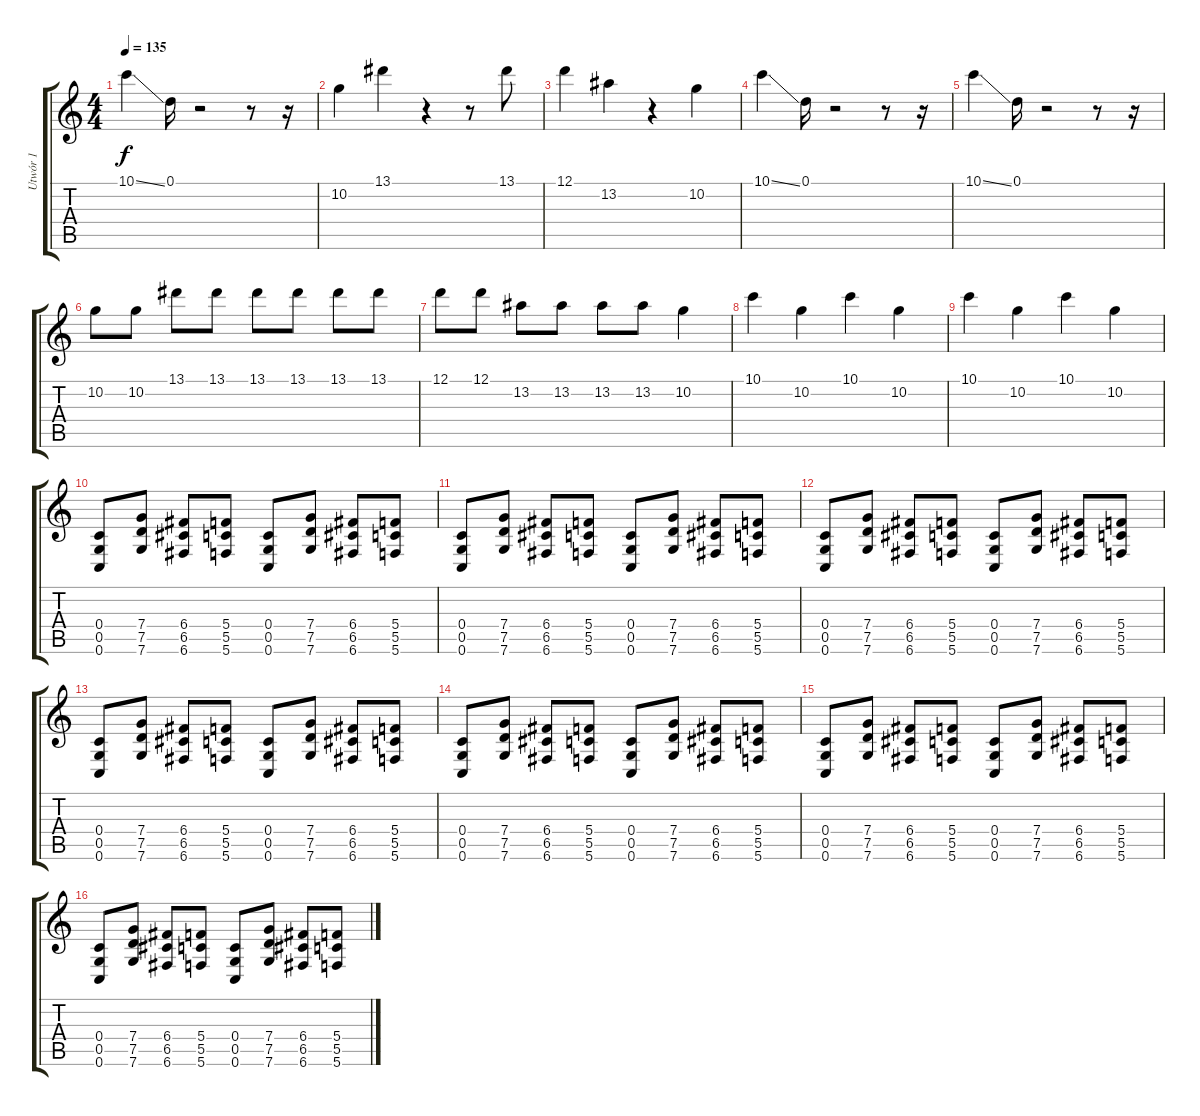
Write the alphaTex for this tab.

\track ("Utwór 1" "Utwór 1") {instrument distortionguitar}
\staff {score tabs}
\tuning (D4 A3 F3 C3 G2 C2) {hide}
\ts (4 4)
\tempo 135
\clef g2
\ks c
10.1{ss}.4{dy f} 0.1.16 r.2 r.8 r.16 |
10.2.4{instrument electricguitarmuted} 13.1.4 r.4 r.8 13.1.8 |
12.1.4 13.2.4 r.4 10.2.4 |
10.1{ss}.4 0.1.16 r.2 r.8 r.16 |
10.1{ss}.4 0.1.16 r.2 r.8 r.16 |
10.2.8 10.2.8 13.1.8 13.1.8 13.1.8 13.1.8 13.1.8 13.1.8 |
12.1.8 12.1.8 13.2.8 13.2.8 13.2.8 13.2.8 10.2.4 |
10.1.4 10.2.4 10.1.4 10.2.4 |
10.1.4 10.2.4 10.1.4 10.2.4 |
(0.4 0.5 0.6).8{instrument distortionguitar} (7.4 7.5 7.6).8 (6.4 6.5 6.6).8 (5.4 5.5 5.6).8 (0.4 0.5 0.6).8 (7.4 7.5 7.6).8 (6.4 6.5 6.6).8 (5.4 5.5 5.6).8 |
(0.4 0.5 0.6).8 (7.4 7.5 7.6).8 (6.4 6.5 6.6).8 (5.4 5.5 5.6).8 (0.4 0.5 0.6).8 (7.4 7.5 7.6).8 (6.4 6.5 6.6).8 (5.4 5.5 5.6).8 |
(0.4 0.5 0.6).8 (7.4 7.5 7.6).8 (6.4 6.5 6.6).8 (5.4 5.5 5.6).8 (0.4 0.5 0.6).8 (7.4 7.5 7.6).8 (6.4 6.5 6.6).8 (5.4 5.5 5.6).8 |
(0.4 0.5 0.6).8 (7.4 7.5 7.6).8 (6.4 6.5 6.6).8 (5.4 5.5 5.6).8 (0.4 0.5 0.6).8 (7.4 7.5 7.6).8 (6.4 6.5 6.6).8 (5.4 5.5 5.6).8 |
(0.4 0.5 0.6).8 (7.4 7.5 7.6).8 (6.4 6.5 6.6).8 (5.4 5.5 5.6).8 (0.4 0.5 0.6).8 (7.4 7.5 7.6).8 (6.4 6.5 6.6).8 (5.4 5.5 5.6).8 |
(0.4 0.5 0.6).8 (7.4 7.5 7.6).8 (6.4 6.5 6.6).8 (5.4 5.5 5.6).8 (0.4 0.5 0.6).8 (7.4 7.5 7.6).8 (6.4 6.5 6.6).8 (5.4 5.5 5.6).8 |
(0.4 0.5 0.6).8 (7.4 7.5 7.6).8 (6.4 6.5 6.6).8 (5.4 5.5 5.6).8 (0.4 0.5 0.6).8 (7.4 7.5 7.6).8 (6.4 6.5 6.6).8 (5.4 5.5 5.6).8
